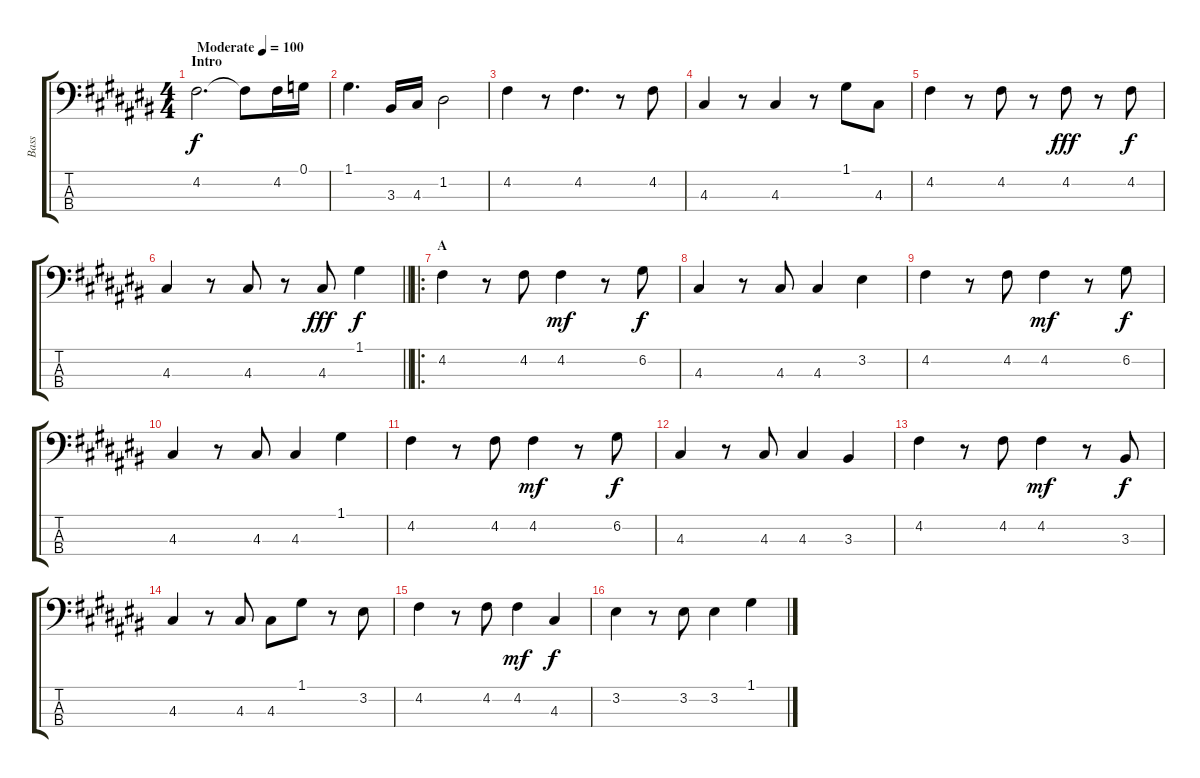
\track ("Bass" "Bass") {instrument acousticbass}
\staff {score tabs}
\tuning (G2 D2 A1 E1) {hide}
\ts (4 4)
\section ("" "Intro")
\tempo (100 "Moderate")
\clef f4
\ks c#
4.2.2{d dy f instrument acousticbass} 4.2{t}.8 4.2.16 0.1.16 |
1.1.4{d} 3.3.16 4.3.16 1.2.2 |
4.2.4 r.8 4.2.4{d} r.8 4.2.8 |
4.3.4 r.8 4.3.4 r.8 1.1.8 4.3.8 |
4.2.4 r.8 4.2.8 r.8 4.2.8{dy fff} r.8 4.2.8{dy f} |
\barLineRight lightlight
4.3.4 r.8 4.3.8 r.8 4.3.8{dy fff} 1.1.4{dy f} |
\ro
\section ("" "A")
4.2.4 r.8 4.2.8 4.2.4{dy mf} r.8 6.2.8{dy f} |
4.3.4 r.8 4.3.8 4.3.4 3.2.4 |
4.2.4 r.8 4.2.8 4.2.4{dy mf} r.8 6.2.8{dy f} |
4.3.4 r.8 4.3.8 4.3.4 1.1.4 |
4.2.4 r.8 4.2.8 4.2.4{dy mf} r.8 6.2.8{dy f} |
4.3.4 r.8 4.3.8 4.3.4 3.3.4 |
4.2.4 r.8 4.2.8 4.2.4{dy mf} r.8 3.3.8{dy f} |
4.3.4 r.8 4.3.8 4.3.8 1.1.8 r.8 3.2.8 |
4.2.4 r.8 4.2.8 4.2.4{dy mf} 4.3.4{dy f} |
3.2.4 r.8 3.2.8 3.2.4 1.1.4
